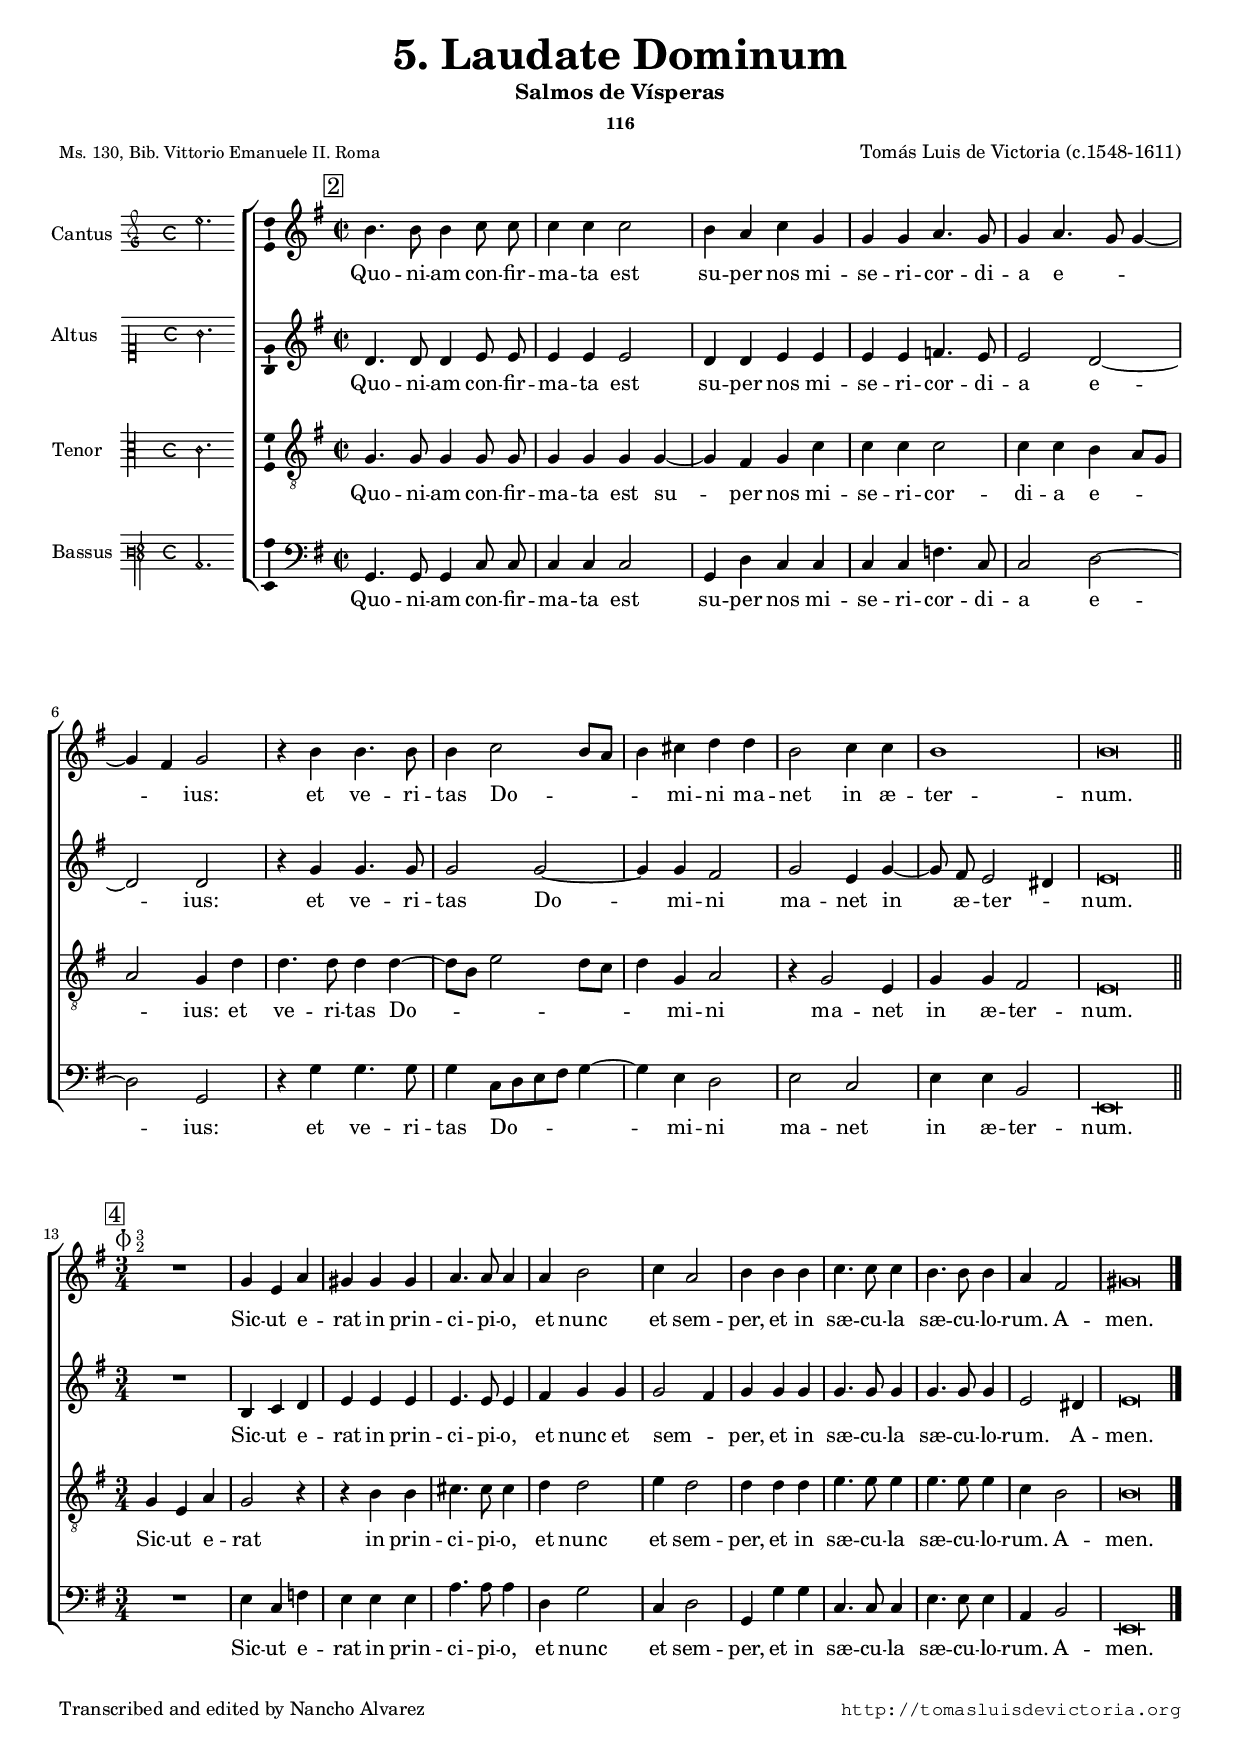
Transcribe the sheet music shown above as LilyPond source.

\version "2.18.0"

#(set-default-paper-size "a4")
#(set-global-staff-size 16.4)
#(ly:set-option 'point-and-click #f)
%mobile -s15.5 -i3.4

italicas=\override LyricText.font-shape = #'italic
rectas=\override LyricText.font-shape = #'upright
ss=\once \set suggestAccidentals = ##t
incipitwidth = 20
mtempo={\tempo 4 = 100}
mtempob={\tempo 4 = 50}
mt=#(define-music-function (parser location offset) (number?) ; move lyric text
      #{ \once \override LyricText.X-offset = -$offset #})

htitle="Salmos de Vísperas - 5. Laudate Dominum"
hcomposer="Victoria"

\header {
	title=\markup{\fontsize #3 "5. Laudate Dominum"}
	subtitle="Salmos de Vísperas"
	subsubtitle=\markup{"116" \vspace #1 }
	composer="Tomás Luis de Victoria (c.1548-1611)"
        pdfauthor=\composer
	%opus="(-)"
	% tertii toni
	poet=\markup{\smaller "Ms. 130, Bib. Vittorio Emanuele II. Roma"}
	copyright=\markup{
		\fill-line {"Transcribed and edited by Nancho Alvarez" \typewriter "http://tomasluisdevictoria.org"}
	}
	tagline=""
}


global={
  \override Score.TimeSignature.break-visibility = #'#(#f #t #t)
  \key c \major \time 2/2
        \skip 1*12 \bar "||" \time 3/4  \break
	\skip 1*3/4*11  \bar "|."
}

cantus={
	\mark \markup{\box{"2"}}
	\set Staff.autoBeaming = ##f
	e''4. e''8 e''4 f''8 f'' |
	\set Staff.autoBeaming = ##t
	f''4 f'' f''2 |
	e''4 d'' f'' c'' |
	c'' c'' d''4. c''8 |
%5
	c''4 d''4. c''8 c''4 ~ |
	c'' b' c''2 |
	r4 e'' e''4. e''8 |
	e''4 f''2 e''8 d'' |
	e''4 fis'' g'' g'' |
%10
	e''2 f''4 f'' |
	e''1 |
	e''\breve*1/2 |
	\mark \markup{\box{"4"}}
	\override TextScript.X-offset = #-3.5
	s4*0^\markup{\musicglyph #"timesig.mensural34" \smaller \smaller \column{"3" \raise #1 "2"} }
	R1*3/4 |
	c''4 a' d'' |
%15
	cis'' cis'' cis'' |
	d''4. d''8 d''4 |
	d'' e''2 |
	f''4 d''2 |
	e''4 e'' e'' |
%20
	f''4. f''8 f''4 |
	e''4. e''8 e''4 |
	d'' b'2 |
	cis''\breve*3/8
}


altus={
	\set Staff.autoBeaming = ##f
	g'4. g'8 g'4 a'8 a' |
	\set Staff.autoBeaming = ##t
	a'4 a' a'2 |
	g'4 g' a' a' |
	a' a' bes'4. a'8 |
%5
	a'2 g' ~ |
	g' g' |
	r4 c'' c''4. c''8 |
	c''2 c'' ~ |
	c''4 c'' b'2 |
%10
	c'' a'4 c'' ~ |
	\set Staff.autoBeaming = ##f
	c''8 b' a'2 gis'4 |
	\set Staff.autoBeaming = ##t
	a'\breve*1/2 |
	R1*3/4 |
	e'4 f' g' |
%15
	a' a' a' |
	a'4. a'8 a'4 |
	b' c'' c'' |
	c''2 b'4 |
	c'' c'' c'' |
%20
	c''4. c''8 c''4 |
	c''4. c''8 c''4 |
	a'2 gis'4 |
	a'\breve*3/8
}


tenor={
	\set Staff.autoBeaming = ##f
	c'4. c'8 c'4 c'8 c' |
	\set Staff.autoBeaming = ##t
	c'4 c' c' c' ~ |
	c' b c' f' |
	f' f' f'2 |
%5
	f'4 f' e' d'8 c' |
	d'2 c'4 g' |
	g'4. g'8 g'4 g' ~ |
	g'8 e' a'2 g'8 f' |
	g'4 c' d'2 |
%10
	r4 c'2 a4 |
	c' c' b2 |
	a\breve*1/2 |
	c'4 a d' |
	c'2 r4 |
%15
	r e' e' |
	fis'4. fis'8 fis'4 |
	g' g'2 |
	a'4 g'2 |
	g'4 g' g' |
%20
	a'4. a'8 a'4 |
	a'4. a'8 a'4 |
	f' e'2 |
	e'\breve*3/8
}


bassus={
	\set Staff.autoBeaming = ##f
	c4. c8 c4 f8 f |
	\set Staff.autoBeaming = ##t
	f4 f f2 |
	c4 g f f |
	f f bes4. f8 |
%5
	f2 g ~ |
	g c |
	r4 c' c'4. c'8 |
	c'4  f8[ g a b] c'4 ~ |
	c' a g2 |
%10
	a f |
	a4 a e2 |
	a,\breve*1/2 |
	R1*3/4 |
	a4 f bes |
%15
	a a a |
	d'4. d'8 d'4 |
	g c'2 |
	f4 g2 |
	c4 c' c' |
%20
	f4. f8 f4 |
	a4. a8 a4 |
	d e2 |
	a,\breve*3/8
}


textocantus=\lyricmode{
Quo -- ni -- am con -- fir -- ma -- ta est su -- per nos mi -- se -- ri -- cor -- di -- a e -- _ _ _ _ ius:
et ve -- ri -- tas Do -- _ _ _ mi -- ni ma -- net in æ -- ter -- num.
Sic -- ut e -- rat in prin -- ci -- pi -- o,
et nunc
et sem -- per,
et in sæ -- cu -- la sæ -- cu -- lo -- rum. 
A -- men.
}

textoaltus=\lyricmode{
Quo -- ni -- am con -- fir -- ma -- ta est su -- per nos mi -- se -- ri -- cor -- di -- a e -- _ ius:
et ve -- ri -- tas Do -- _ mi -- ni ma -- net in _ æ -- ter -- _ num.
Sic -- ut e -- rat in prin -- ci -- pi -- o,
et nunc
et sem -- _ per,
et in sæ -- cu -- la sæ -- cu -- lo -- rum. 
A -- men.
}

textotenor=\lyricmode{
Quo -- ni -- am con -- fir -- ma -- ta est su -- _ per nos mi -- se -- ri -- cor -- di -- a e -- _ _ _ ius:
et ve -- ri -- tas Do -- _ _ _ _ _ _ mi -- ni ma -- net in æ -- ter -- num.
Sic -- ut e -- rat in prin -- ci -- pi -- o,
et nunc
et sem -- per,
et in sæ -- cu -- la sæ -- cu -- lo -- rum. 
A -- men.
}

textobassus=\lyricmode{
Quo -- ni -- am con -- fir -- ma -- ta est su -- per nos mi -- se -- ri -- cor -- di -- a e -- _ ius:
et ve -- ri -- tas Do -- _ _ _ _ _ mi -- ni ma -- net in æ -- ter -- num.
Sic -- ut e -- rat in prin -- ci -- pi -- o,
et nunc
et sem -- per,
et in sæ -- cu -- la sæ -- cu -- lo -- rum. 
A -- men.
}



incipitcantus=\markup{
	\score{
		{ 
		\set Staff.instrumentName="Cantus "
		\override NoteHead.style = #'neomensural
		\override Staff.TimeSignature.style = #'neomensural
		\cadenzaOn 
		\clef "petrucci-g"
		\key c \major
		\time 4/4
                e''2.
		} 

	\layout { line-width=\incipitwidth indent = 0 }
	}
}

incipitaltus=\markup{
	\score{
		{ 
		\set Staff.instrumentName="Altus    "
		\override NoteHead.style = #'neomensural 
		\override Staff.TimeSignature.style = #'neomensural
		\cadenzaOn 
		\clef "petrucci-c1"
		\key c \major
		\time 4/4
                g'2.
		} 
	\layout { line-width=\incipitwidth indent = 0 }
	}
}


incipittenor=\markup{
	\score{
		{ 
		\set Staff.instrumentName=\markup{"Tenor   "}
		\override NoteHead.style = #'neomensural 
		\override Staff.TimeSignature.style = #'neomensural
		\cadenzaOn 
		\clef "petrucci-c3"
		\key c \major
		\time 4/4
                c'2.
		} 
	\layout { line-width=\incipitwidth indent=0 }
	}
}

incipitbassus=\markup{
	\score{
		{ 
		\set Staff.instrumentName=\markup{"Bassus "}
		\override NoteHead.style = #'neomensural
		\override Staff.TimeSignature.style = #'neomensural
		\cadenzaOn 
		\clef "petrucci-f3"
		\key c \major
		\time 4/4
                c2.
		} 
	\layout { line-width=\incipitwidth indent = 0 }
	}
}

%\layout {
%       \context {\Voice
%               \remove Ligature_bracket_engraver
%               \consists Mensural_ligature_engraver
%       }
%       line-width=\incipitwidth
%       indent = 0
%}

\score {\transpose c' g{
\new ChoirStaff<<

	\new Staff <<\global
	\new Voice="v1" {
		\set Staff.instrumentName=\incipitcantus
		\clef "treble"
		\cantus }
	\new Lyrics \lyricsto "v1" {\textocantus }
	>>

	\new Staff <<\global
	\new Voice="v2" {
		\set Staff.instrumentName=\incipitaltus
		\clef "treble"
		\altus }
	\new Lyrics \lyricsto "v2" {\textoaltus }
	>>
	
	\new Staff <<\global
	\new Voice="v3" {
		\set Staff.instrumentName=\incipittenor
		\clef "G_8"
		\tenor }
	\new Lyrics \lyricsto "v3" {\textotenor }
	>>

	\new Staff <<\global
	\new Voice="v4" {
		\set Staff.instrumentName=\incipitbassus
		\clef "bass"
		\bassus }
	\new Lyrics \lyricsto "v4" {\textobassus }
	>>
	
>>

	} % transpose

\layout{ 
	\context {\Lyrics 
		\override VerticalAxisGroup.staff-affinity = #UP
		\override VerticalAxisGroup.nonstaff-relatedstaff-spacing =
			#'((basic-distance . 0) (minimum-distance . 0) (padding . 1))
		\override LyricText.font-size = #1.2
		\override LyricHyphen.minimum-distance = #0.5
	}
	\context {\Score 
		tempoHideNote = ##t
		\override BarNumber.padding = #2 
	}
	\context {\Voice 
		melismaBusyProperties = #'()
		%autoBeaming = ##f
	}
	\context {\Staff 
                %\RemoveEmptyStaves
                %\override VerticalAxisGroup.remove-first = ##t
		\override VerticalAxisGroup.staff-staff-spacing =
			#'((basic-distance . 11.5) (minimum-distance . 0) (padding . 1))
		\consists Ambitus_engraver 
		\override LigatureBracket.padding = #1
	}
}

%\midi { \mtempo }

}

\paper{
	evenHeaderMarkup=\markup  \fill-line { \fromproperty #'page:page-number-string \htitle \hcomposer }
	oddHeaderMarkup= \markup  \fill-line { \on-the-fly #not-first-page \hcomposer \on-the-fly #not-first-page \htitle \on-the-fly #not-first-page \fromproperty #'page:page-number-string }
	%system-count=20
	%page-count = 8
	ragged-last-bottom = ##f
	indent=3.3\cm
	system-system-spacing =
	#'((basic-distance . 20) (minimum-distance . 0) (padding . 5))
	top-system-spacing = % header
	#'((basic-distance . 8) (minimum-distance . 0) (padding . 0))
	last-bottom-spacing = % footer
	#'((basic-distance . 12) (minimum-distance . 0) (padding . 0))
	markup-system-spacing.padding = #1.5
}
